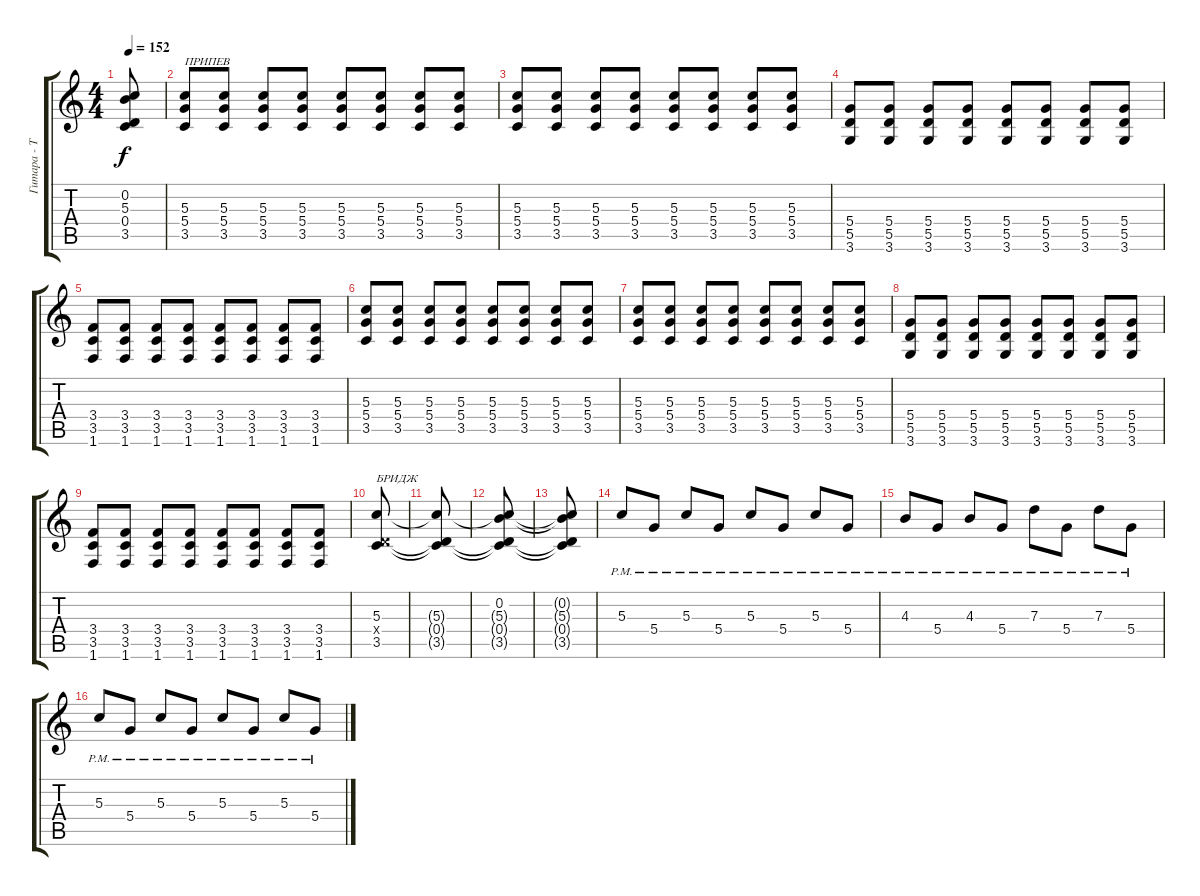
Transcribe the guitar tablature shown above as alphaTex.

\track ("Гитара - Том ДеЛонг" "Гитара - Т") {instrument overdrivenguitar}
\staff {score tabs}
\tuning (E4 B3 G3 D3 A2 E2) {hide}
\ts (4 4)
\tempo 152
\clef g2
\ks c
(0.2{t} 5.3{t} 0.4{t} 3.5{t}).8{dy f} |
(5.3 5.4 3.5).8{txt "ПРИПЕВ"} (5.3 5.4 3.5).8 (5.3 5.4 3.5).8 (5.3 5.4 3.5).8 (5.3 5.4 3.5).8 (5.3 5.4 3.5).8 (5.3 5.4 3.5).8 (5.3 5.4 3.5).8 |
(5.3 5.4 3.5).8 (5.3 5.4 3.5).8 (5.3 5.4 3.5).8 (5.3 5.4 3.5).8 (5.3 5.4 3.5).8 (5.3 5.4 3.5).8 (5.3 5.4 3.5).8 (5.3 5.4 3.5).8 |
(5.4 5.5 3.6).8 (5.4 5.5 3.6).8 (5.4 5.5 3.6).8 (5.4 5.5 3.6).8 (5.4 5.5 3.6).8 (5.4 5.5 3.6).8 (5.4 5.5 3.6).8 (5.4 5.5 3.6).8 |
(3.4 3.5 1.6).8 (3.4 3.5 1.6).8 (3.4 3.5 1.6).8 (3.4 3.5 1.6).8 (3.4 3.5 1.6).8 (3.4 3.5 1.6).8 (3.4 3.5 1.6).8 (3.4 3.5 1.6).8 |
(5.3 5.4 3.5).8 (5.3 5.4 3.5).8 (5.3 5.4 3.5).8 (5.3 5.4 3.5).8 (5.3 5.4 3.5).8 (5.3 5.4 3.5).8 (5.3 5.4 3.5).8 (5.3 5.4 3.5).8 |
(5.3 5.4 3.5).8 (5.3 5.4 3.5).8 (5.3 5.4 3.5).8 (5.3 5.4 3.5).8 (5.3 5.4 3.5).8 (5.3 5.4 3.5).8 (5.3 5.4 3.5).8 (5.3 5.4 3.5).8 |
(5.4 5.5 3.6).8 (5.4 5.5 3.6).8 (5.4 5.5 3.6).8 (5.4 5.5 3.6).8 (5.4 5.5 3.6).8 (5.4 5.5 3.6).8 (5.4 5.5 3.6).8 (5.4 5.5 3.6).8 |
(3.4 3.5 1.6).8 (3.4 3.5 1.6).8 (3.4 3.5 1.6).8 (3.4 3.5 1.6).8 (3.4 3.5 1.6).8 (3.4 3.5 1.6).8 (3.4 3.5 1.6).8 (3.4 3.5 1.6).8 |
(5.3 0.4{x} 3.5).8{txt "БРИДЖ"} |
(5.3{t} 0.4{t} 3.5{t}).8 |
(0.2 5.3{t} 0.4{t} 3.5{t}).8 |
(0.2{t} 5.3{t} 0.4{t} 3.5{t}).8 |
5.3{pm}.8 5.4{pm}.8 5.3{pm}.8 5.4{pm}.8 5.3{pm}.8 5.4{pm}.8 5.3{pm}.8 5.4{pm}.8 |
4.3{pm}.8 5.4{pm}.8 4.3{pm}.8 5.4{pm}.8 7.3{pm}.8 5.4{pm}.8 7.3{pm}.8 5.4{pm}.8 |
5.3{pm}.8 5.4{pm}.8 5.3{pm}.8 5.4{pm}.8 5.3{pm}.8 5.4{pm}.8 5.3{pm}.8 5.4{pm}.8
